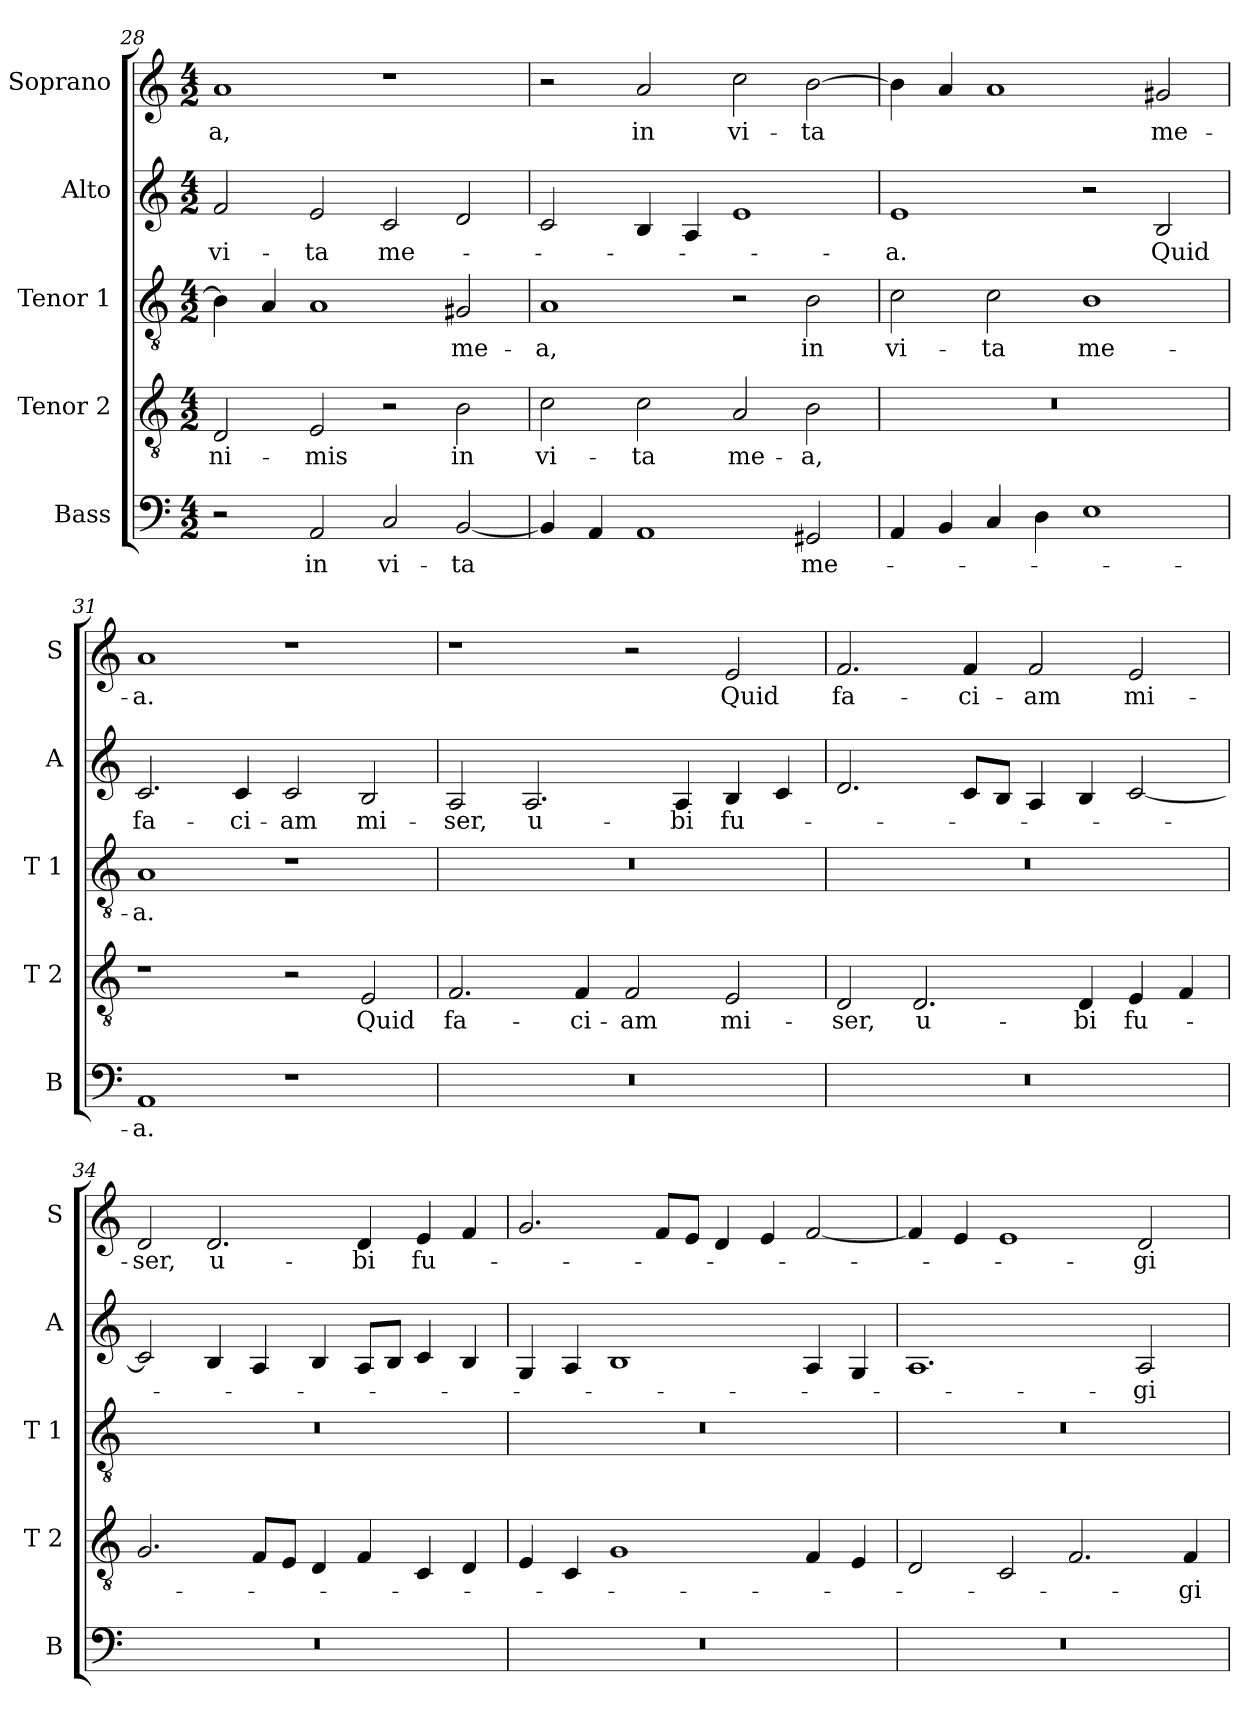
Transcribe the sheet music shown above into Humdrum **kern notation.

**kern	**text	**kern	**text	**kern	**text	**kern	**text	**kern	**text
*part5	*part5	*part4	*part4	*part3	*part3	*part2	*part2	*part1	*part1
*staff5	*staff5	*staff4	*staff4	*staff3	*staff3	*staff2	*staff2	*staff1	*staff1
*I"Bass	*	*I"Tenor 2	*	*I"Tenor 1	*	*I"Alto	*	*I"Soprano	*
*I'B	*	*I'T 2	*	*I'T 1	*	*I'A	*	*I'S	*
*clefF4	*	*clefGv2	*	*clefGv2	*	*clefG2	*	*clefG2	*
*k[]	*	*k[]	*	*k[]	*	*k[]	*	*k[]	*
*C:	*	*C:	*	*C:	*	*C:	*	*C:	*
*M4/2	*	*M4/2	*	*M4/2	*	*M4/2	*	*M4/2	*
=28	=28	=28	=28	=28	=28	=28	=28	=28	=28
!	!	!	!LO:LY:b	!	!	!	!LO:LY:b	!	!LO:LY:b
2r	.	2D/	ni-	4B\]	.	2f/	vi-	1a	-a,
.	.	.	.	4A/	.	.	.	.	.
!	!LO:LY:b	!	!LO:LY:b	!	!	!	!LO:LY:b	!	!
2AA/	in	2E/	-mis	1A	.	2e/	-ta	.	.
!	!LO:LY:b	!	!	!	!	!	!LO:LY:b	!	!
2C/	vi-	2r	.	.	.	2c/	me-	1r	.
!	!LO:LY:b	!	!LO:LY:b	!	!LO:LY:b	!	!	!	!
[2BB/	-ta	2B\	in	2G#X/	me-	2d/	.	.	.
!!LO:LB:g=z
=29	=29	=29	=29	=29	=29	=29	=29	=29	=29
!	!	!	!LO:LY:b	!	!LO:LY:b	!	!	!	!
4BB/]	.	2c\	vi-	1A	-a,	2c/	.	2r	.
4AA/	.	.	.	.	.	.	.	.	.
!	!	!	!LO:LY:b	!	!	!	!	!	!LO:LY:b
1AA	.	2c\	-ta	.	.	4B/	.	2a/	in
.	.	.	.	.	.	4A/	.	.	.
!	!	!	!LO:LY:b	!	!	!	!	!	!LO:LY:b
.	.	2A/	me-	2r	.	1e	.	2cc\	vi-
!	!LO:LY:b	!	!LO:LY:b	!	!LO:LY:b	!	!	!	!LO:LY:b
2GG#X/	me-	2B\	-a,	2B\	in	.	.	[2b\	-ta
=30	=30	=30	=30	=30	=30	=30	=30	=30	=30
!	!	!	!	!	!LO:LY:b	!	!LO:LY:b	!	!
4AA/	.	0r	.	2c\	vi-	1e	-a.	4b\]	.
4BB/	.	.	.	.	.	.	.	4a/	.
!	!	!	!	!	!LO:LY:b	!	!	!	!
4C/	.	.	.	2c\	-ta	.	.	1a	.
4D\	.	.	.	.	.	.	.	.	.
!	!	!	!	!	!LO:LY:b	!	!	!	!
1E	.	.	.	1B	me-	2r	.	.	.
!	!	!	!	!	!	!	!LO:LY:b	!	!LO:LY:b
.	.	.	.	.	.	2B/	Quid	2g#X/	me-
=31	=31	=31	=31	=31	=31	=31	=31	=31	=31
!	!LO:LY:b	!	!	!	!LO:LY:b	!	!LO:LY:b	!	!LO:LY:b
1AA	-a.	1r	.	1A	-a.	2.c/	fa-	1a	-a.
!	!	!	!	!	!	!	!LO:LY:b	!	!
.	.	.	.	.	.	4c/	-ci-	.	.
!	!	!	!	!	!	!	!LO:LY:b	!	!
1r	.	2r	.	1r	.	2c/	-am	1r	.
!	!	!	!LO:LY:b	!	!	!	!LO:LY:b	!	!
.	.	2E/	Quid	.	.	2B/	mi-	.	.
=32	=32	=32	=32	=32	=32	=32	=32	=32	=32
!	!	!	!LO:LY:b	!	!	!	!LO:LY:b	!	!
0r	.	2.F/	fa-	0r	.	2A/	-ser,	1r	.
!	!	!	!	!	!	!	!LO:LY:b	!	!
.	.	.	.	.	.	2.A/	u-	.	.
!	!	!	!LO:LY:b	!	!	!	!	!	!
.	.	4F/	-ci-	.	.	.	.	.	.
!	!	!	!LO:LY:b	!	!	!	!	!	!
.	.	2F/	-am	.	.	.	.	2r	.
!	!	!	!	!	!	!	!LO:LY:b	!	!
.	.	.	.	.	.	4A/	-bi	.	.
!	!	!	!LO:LY:b	!	!	!	!LO:LY:b	!	!LO:LY:b
.	.	2E/	mi-	.	.	4B/	fu-	2e/	Quid
.	.	.	.	.	.	4c/	.	.	.
!!LO:LB:g=z
=33	=33	=33	=33	=33	=33	=33	=33	=33	=33
!	!	!	!LO:LY:b	!	!	!	!	!	!LO:LY:b
0r	.	2D/	-ser,	0r	.	2.d/	.	2.f/	fa-
!	!	!	!LO:LY:b	!	!	!	!	!	!
.	.	2.D/	u-	.	.	.	.	.	.
!	!	!	!	!	!	!	!	!	!LO:LY:b
.	.	.	.	.	.	8c/L	.	4f/	-ci-
.	.	.	.	.	.	8B/J	.	.	.
!	!	!	!	!	!	!	!	!	!LO:LY:b
.	.	.	.	.	.	4A/	.	2f/	-am
!	!	!	!LO:LY:b	!	!	!	!	!	!
.	.	4D/	-bi	.	.	4B/	.	.	.
!	!	!	!LO:LY:b	!	!	!	!	!	!LO:LY:b
.	.	4E/	fu-	.	.	[2c/	.	2e/	mi-
.	.	4F/	.	.	.	.	.	.	.
=34	=34	=34	=34	=34	=34	=34	=34	=34	=34
!	!	!	!	!	!	!	!	!	!LO:LY:b
0r	.	2.G/	.	0r	.	2c/]	.	2d/	-ser,
!	!	!	!	!	!	!	!	!	!LO:LY:b
.	.	.	.	.	.	4B/	.	2.d/	u-
.	.	8F/L	.	.	.	4A/	.	.	.
.	.	8E/J	.	.	.	.	.	.	.
.	.	4D/	.	.	.	4B/	.	.	.
!	!	!	!	!	!	!	!	!	!LO:LY:b
.	.	4F/	.	.	.	8A/L	.	4d/	-bi
.	.	.	.	.	.	8B/J	.	.	.
!	!	!	!	!	!	!	!	!	!LO:LY:b
.	.	4C/	.	.	.	4c/	.	4e/	fu-
.	.	4D/	.	.	.	4B/	.	4f/	.
=35	=35	=35	=35	=35	=35	=35	=35	=35	=35
0r	.	4E/	.	0r	.	4G/	.	2.g/	.
.	.	4C/	.	.	.	4A/	.	.	.
.	.	1G	.	.	.	1B	.	.	.
.	.	.	.	.	.	.	.	8f/L	.
.	.	.	.	.	.	.	.	8e/J	.
.	.	.	.	.	.	.	.	4d/	.
.	.	.	.	.	.	.	.	4e/	.
.	.	4F/	.	.	.	4A/	.	[2f/	.
.	.	4E/	.	.	.	4G/	.	.	.
!!LO:PB:g=z
=36	=36	=36	=36	=36	=36	=36	=36	=36	=36
0r	.	2D/	.	0r	.	1.A	.	4f/]	.
.	.	.	.	.	.	.	.	4e/	.
.	.	2C/	.	.	.	.	.	1e	.
.	.	2.F/	.	.	.	.	.	.	.
!	!	!	!	!	!	!	!LO:LY:b	!	!LO:LY:b
.	.	.	.	.	.	2A/	-gi-	2d/	-gi-
!	!	!	!LO:LY:b	!	!	!	!	!	!
.	.	4F/	-gi-	.	.	.	.	.	.
=	=	=	=	=	=	=	=	=	=
*-	*-	*-	*-	*-	*-	*-	*-	*-	*-
